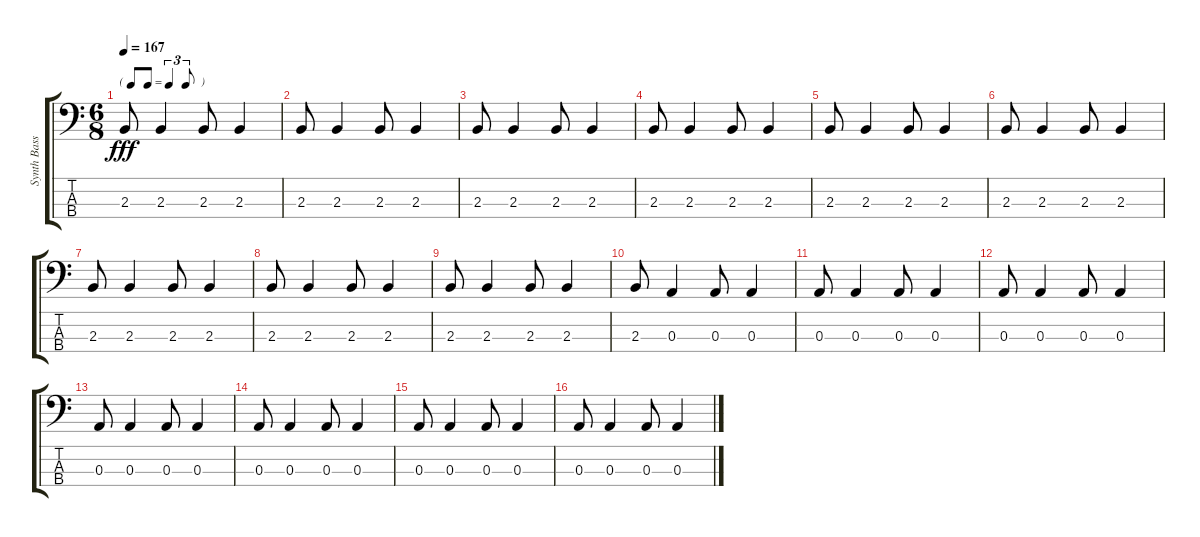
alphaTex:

\track ("Synth Bass 2 RC" "Synth Bass") {instrument synthbass2}
\staff {score tabs}
\tuning (G2 D2 A1 E1) {hide}
\ts (6 8)
\tf triplet8th
\tempo 167
\clef f4
\ks c
2.3.8{dy fff} 2.3.4 2.3.8 2.3.4 |
2.3.8 2.3.4 2.3.8 2.3.4 |
2.3.8 2.3.4 2.3.8 2.3.4 |
2.3.8 2.3.4 2.3.8 2.3.4 |
2.3.8 2.3.4 2.3.8 2.3.4 |
2.3.8 2.3.4 2.3.8 2.3.4 |
2.3.8 2.3.4 2.3.8 2.3.4 |
2.3.8 2.3.4 2.3.8 2.3.4 |
2.3.8 2.3.4 2.3.8 2.3.4 |
2.3.8 0.3.4 0.3.8 0.3.4 |
0.3.8 0.3.4 0.3.8 0.3.4 |
0.3.8 0.3.4 0.3.8 0.3.4 |
0.3.8 0.3.4 0.3.8 0.3.4 |
0.3.8 0.3.4 0.3.8 0.3.4 |
0.3.8 0.3.4 0.3.8 0.3.4 |
0.3.8 0.3.4 0.3.8 0.3.4
